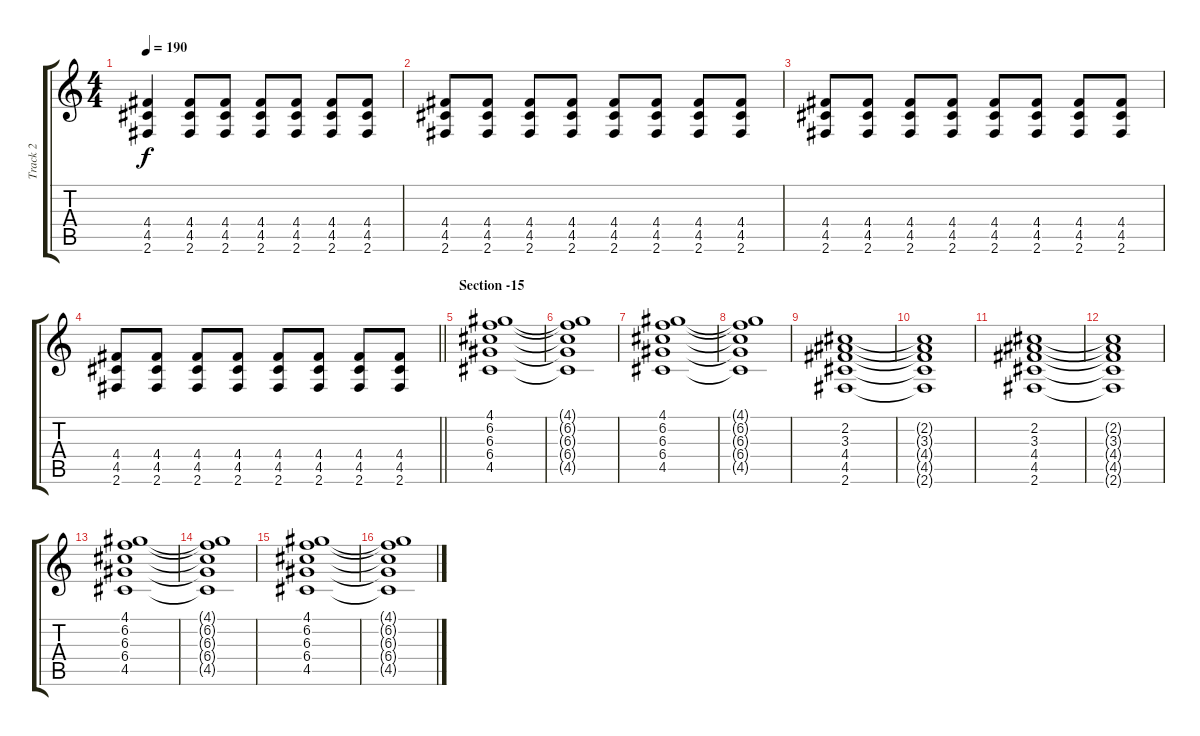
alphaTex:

\track ("Track 2" "Track 2") {instrument overdrivenguitar}
\staff {score tabs}
\tuning (E4 B3 G3 D3 A2 E2) {hide}
\ts (4 4)
\tempo 190
\clef g2
\ks c
(4.4 4.5 2.6).4{dy f} (4.4 4.5 2.6).8 (4.4 4.5 2.6).8 (4.4 4.5 2.6).8 (4.4 4.5 2.6).8 (4.4 4.5 2.6).8 (4.4 4.5 2.6).8 |
(4.4 4.5 2.6).8 (4.4 4.5 2.6).8 (4.4 4.5 2.6).8 (4.4 4.5 2.6).8 (4.4 4.5 2.6).8 (4.4 4.5 2.6).8 (4.4 4.5 2.6).8 (4.4 4.5 2.6).8 |
(4.4 4.5 2.6).8 (4.4 4.5 2.6).8 (4.4 4.5 2.6).8 (4.4 4.5 2.6).8 (4.4 4.5 2.6).8 (4.4 4.5 2.6).8 (4.4 4.5 2.6).8 (4.4 4.5 2.6).8 |
\barLineRight lightlight
(4.4 4.5 2.6).8 (4.4 4.5 2.6).8 (4.4 4.5 2.6).8 (4.4 4.5 2.6).8 (4.4 4.5 2.6).8 (4.4 4.5 2.6).8 (4.4 4.5 2.6).8 (4.4 4.5 2.6).8 |
\section ("" "Section -15")
(4.1 6.2 6.3 6.4 4.5).1 |
(4.1{t} 6.2{t} 6.3{t} 6.4{t} 4.5{t}).1 |
(4.1 6.2 6.3 6.4 4.5).1 |
(4.1{t} 6.2{t} 6.3{t} 6.4{t} 4.5{t}).1 |
(2.2 3.3 4.4 4.5 2.6).1 |
(2.2{t} 3.3{t} 4.4{t} 4.5{t} 2.6{t}).1 |
(2.2 3.3 4.4 4.5 2.6).1 |
(2.2{t} 3.3{t} 4.4{t} 4.5{t} 2.6{t}).1 |
(4.1 6.2 6.3 6.4 4.5).1 |
(4.1{t} 6.2{t} 6.3{t} 6.4{t} 4.5{t}).1 |
(4.1 6.2 6.3 6.4 4.5).1 |
(4.1{t} 6.2{t} 6.3{t} 6.4{t} 4.5{t}).1
